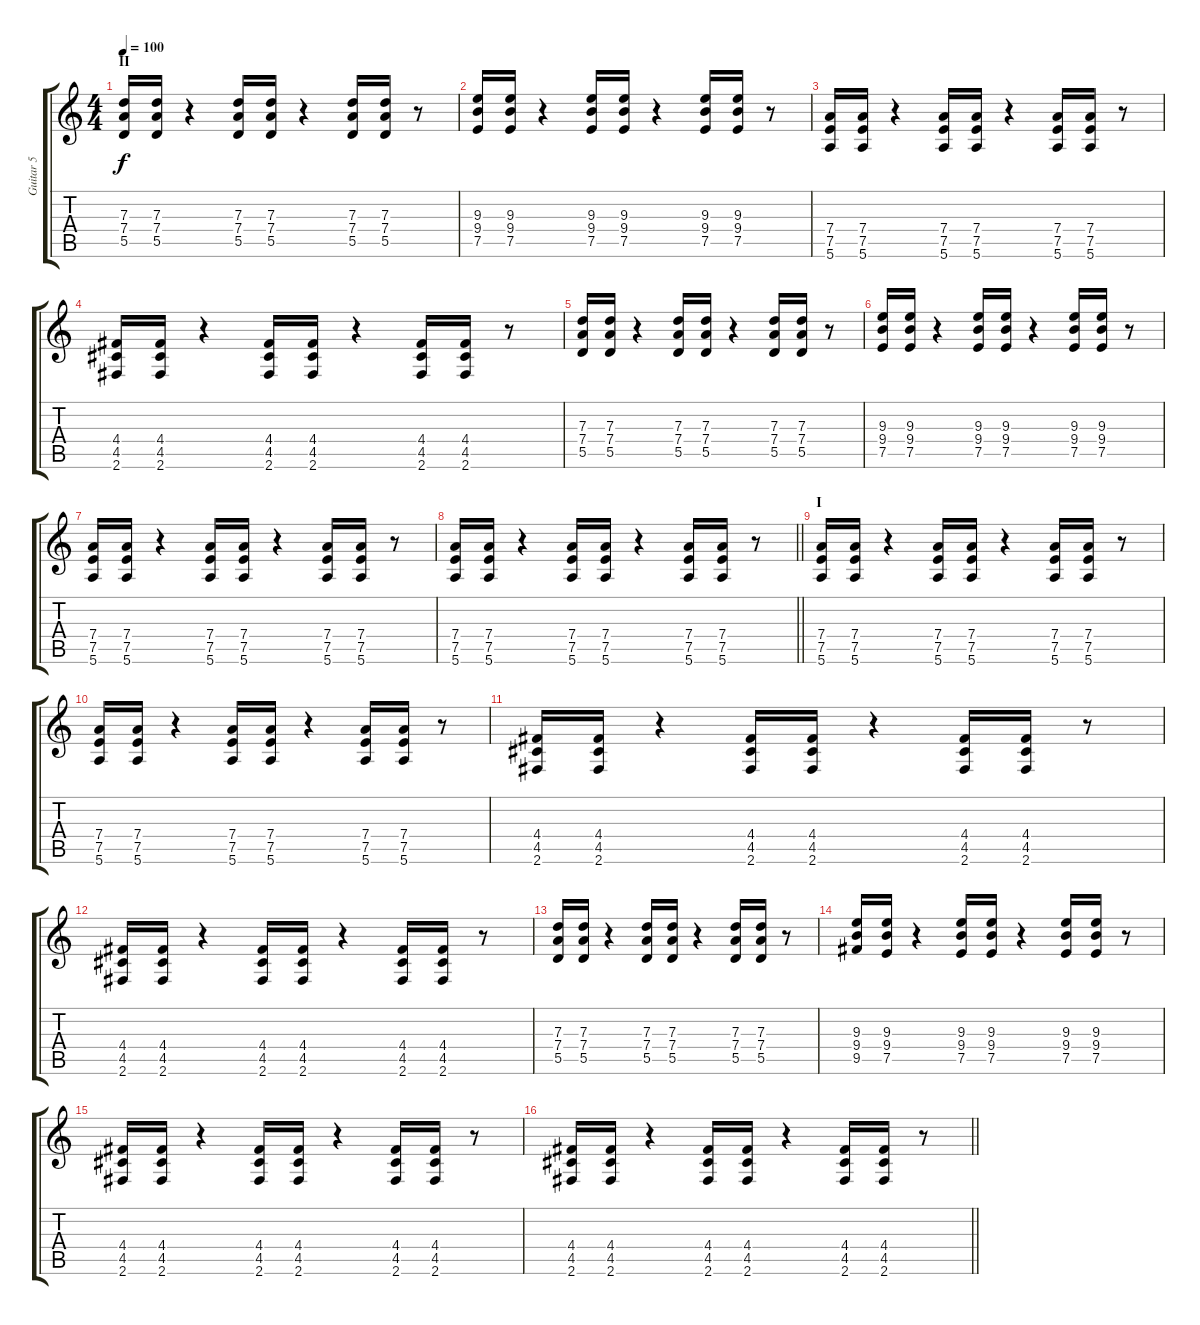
\track ("Guitar 5" "Guitar 5") {instrument distortionguitar}
\staff {score tabs}
\tuning (E4 B3 G3 D3 A2 E2) {hide}
\ts (4 4)
\section ("" "II")
\tempo 100
\clef g2
\ks c
(7.3 7.4 5.5).16{dy f} (7.3 7.4 5.5).16 r.4 (7.3 7.4 5.5).16 (7.3 7.4 5.5).16 r.4 (7.3 7.4 5.5).16 (7.3 7.4 5.5).16 r.8 |
(9.3 9.4 7.5).16 (9.3 9.4 7.5).16 r.4 (9.3 9.4 7.5).16 (9.3 9.4 7.5).16 r.4 (9.3 9.4 7.5).16 (9.3 9.4 7.5).16 r.8 |
(7.4 7.5 5.6).16 (7.4 7.5 5.6).16 r.4 (7.4 7.5 5.6).16 (7.4 7.5 5.6).16 r.4 (7.4 7.5 5.6).16 (7.4 7.5 5.6).16 r.8 |
(4.4 4.5 2.6).16 (4.4 4.5 2.6).16 r.4 (4.4 4.5 2.6).16 (4.4 4.5 2.6).16 r.4 (4.4 4.5 2.6).16 (4.4 4.5 2.6).16 r.8 |
(7.3 7.4 5.5).16 (7.3 7.4 5.5).16 r.4 (7.3 7.4 5.5).16 (7.3 7.4 5.5).16 r.4 (7.3 7.4 5.5).16 (7.3 7.4 5.5).16 r.8 |
(9.3 9.4 7.5).16 (9.3 9.4 7.5).16 r.4 (9.3 9.4 7.5).16 (9.3 9.4 7.5).16 r.4 (9.3 9.4 7.5).16 (9.3 9.4 7.5).16 r.8 |
(7.4 7.5 5.6).16 (7.4 7.5 5.6).16 r.4 (7.4 7.5 5.6).16 (7.4 7.5 5.6).16 r.4 (7.4 7.5 5.6).16 (7.4 7.5 5.6).16 r.8 |
\barLineRight lightlight
(7.4 7.5 5.6).16 (7.4 7.5 5.6).16 r.4 (7.4 7.5 5.6).16 (7.4 7.5 5.6).16 r.4 (7.4 7.5 5.6).16 (7.4 7.5 5.6).16 r.8 |
\section ("" "I")
(7.4 7.5 5.6).16 (7.4 7.5 5.6).16 r.4 (7.4 7.5 5.6).16 (7.4 7.5 5.6).16 r.4 (7.4 7.5 5.6).16 (7.4 7.5 5.6).16 r.8 |
(7.4 7.5 5.6).16 (7.4 7.5 5.6).16 r.4 (7.4 7.5 5.6).16 (7.4 7.5 5.6).16 r.4 (7.4 7.5 5.6).16 (7.4 7.5 5.6).16 r.8 |
(4.4 4.5 2.6).16 (4.4 4.5 2.6).16 r.4 (4.4 4.5 2.6).16 (4.4 4.5 2.6).16 r.4 (4.4 4.5 2.6).16 (4.4 4.5 2.6).16 r.8 |
(4.4 4.5 2.6).16 (4.4 4.5 2.6).16 r.4 (4.4 4.5 2.6).16 (4.4 4.5 2.6).16 r.4 (4.4 4.5 2.6).16 (4.4 4.5 2.6).16 r.8 |
(7.3 7.4 5.5).16 (7.3 7.4 5.5).16 r.4 (7.3 7.4 5.5).16 (7.3 7.4 5.5).16 r.4 (7.3 7.4 5.5).16 (7.3 7.4 5.5).16 r.8 |
(9.3 9.4 9.5).16 (9.3 9.4 7.5).16 r.4 (9.3 9.4 7.5).16 (9.3 9.4 7.5).16 r.4 (9.3 9.4 7.5).16 (9.3 9.4 7.5).16 r.8 |
(4.4 4.5 2.6).16 (4.4 4.5 2.6).16 r.4 (4.4 4.5 2.6).16 (4.4 4.5 2.6).16 r.4 (4.4 4.5 2.6).16 (4.4 4.5 2.6).16 r.8 |
\barLineRight lightlight
(4.4 4.5 2.6).16 (4.4 4.5 2.6).16 r.4 (4.4 4.5 2.6).16 (4.4 4.5 2.6).16 r.4 (4.4 4.5 2.6).16 (4.4 4.5 2.6).16 r.8
